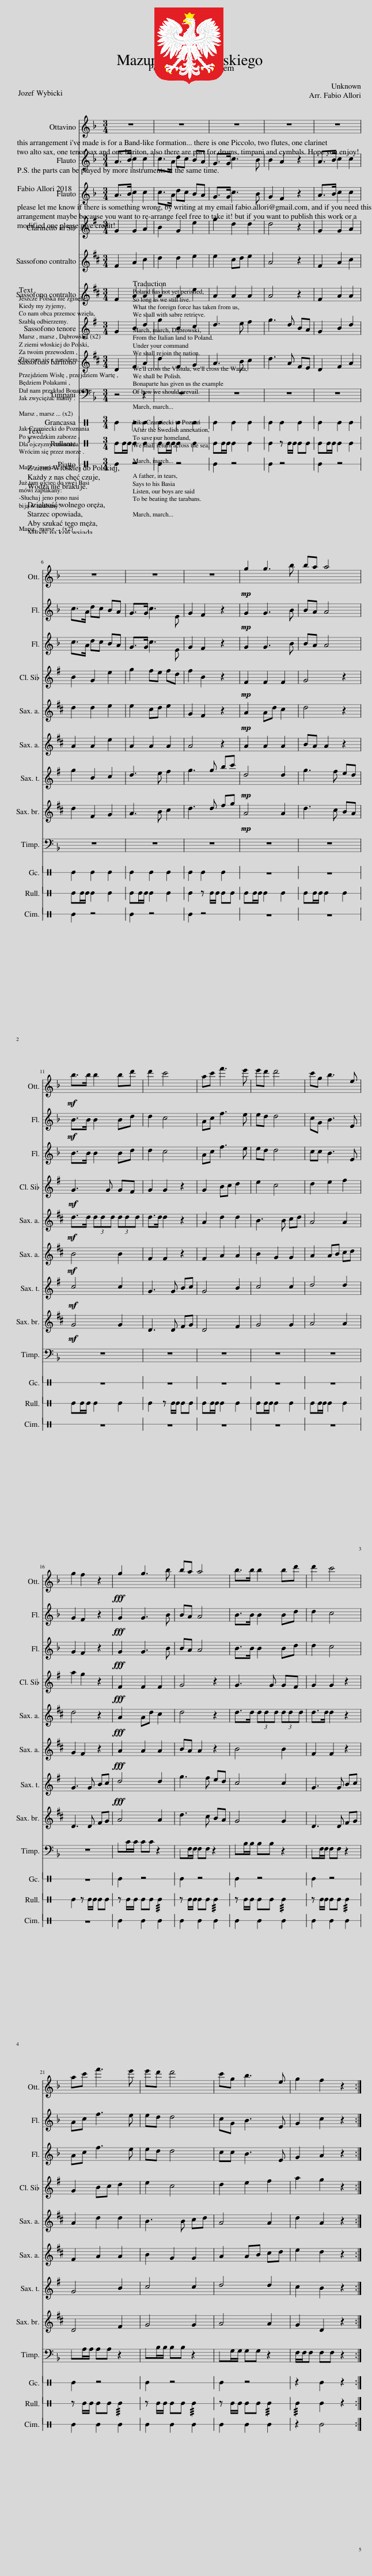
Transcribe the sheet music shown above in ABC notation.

X:1
%%score 1 2 3 4 5 6 7 8 9 10 11 12
L:1/8
M:3/4
I:linebreak $
K:F
V:1 treble transpose=12
V:2 treble
V:3 treble
V:4 treble transpose=-2
V:5 treble transpose=-9
V:6 treble transpose=-9
V:7 treble transpose=-14
V:8 treble transpose=-21
V:9 bass
V:10 perc stafflines=1
K:none
V:11 perc stafflines=1
K:none
V:12 perc stafflines=1
K:none
V:1
 z6 | z6 | z6 | z6 | z6 |$ %5
 z6 | z6 | z6 |!mp! g2 g3 b | ba a4 |$ %10
!mf! b>b b2 bd' | d'2 c'4 | ac' f'3 e' | e'd' d'4 | c'g b3 e |$ %15
 g2 f2 z2 |!fff! g2 g3 b | ba a4 | b>b b2 bd' | d'2 c'4 |$ %20
 ac' f'3 e' | e'd' d'4 | c'g b3 e | g2 f2 z2 :| %24
V:2
 A>B c2 c2 | c>A dc BA | G>G c3 B | B2 A2 z2 | A>B c2 c2 |$ %5
 c>A dc BA | G>G c3 E | G2 F2 z2 |!mp! G2 G3 B | BA A4 |$ %10
!mf! B>B B2 Bd | d2 c4 | Ac f3 e | ed d4 | cG B3 E |$ %15
 G2 F2 z2 |!fff! G2 G3 B | BA A4 | B>B B2 Bd | d2 c4 |$ %20
 Ac f3 e | ed d4 | cG B3 E | G2 c2 z2 :| %24
V:3
 A>B c2 c2 | c>A dc BA | G>G c3 B | G2 F2 z2 | A>B c2 c2 |$ %5
 c>A dc BA | G>G c3 E | G2 F2 z2 | G2 G3 B | BA A4 |$ %10
 B>B B2 Bd | d2 c4 | Ac f3 e | ed d4 | cc B3 E |$ %15
 G2 F2 z2 |!fff! G2 G3 B | BA A4 | B>B B2 Bd | d2 c4 |$ %20
 Ac f3 e | ed d4 | cc B3 E | G2 A2 z2 :| %24
V:4
[K:G] G2 G2 A2 | B2 G2 e2 | g2 d2 d2 | d4 z2 | G2 G2 A2 |$ %5
 B2 G2 e2 | g2 fe fd | f2 B2 z2 |!mp! F2 F2 F2 | G4 z2 |$ %10
!mf! G3 G GF | G2 G2 z2 | G2 Bc d2 | e2 c4 | d2 e2 f2 |$ %15
 a2 g2 z2 |!fff! F2 F2 F2 | G4 z2 | G3 G GF | G2 G2 z2 |$ %20
 G2 Bc d2 | e2 c4 | d2 e2 f2 | a2 g2 z2 :| %24
V:5
[K:D] F2 A2 c2 | d2 d2 e2 | e2 cd e2 | A4 z2 | F2 A2 c2 |$ %5
 d2 d2 e2 | e2 cd e2 | G2 F2 z2 |!mp! A2 Ad c2 | d4 z2 |$ %10
!mf! d>d (3ddd (3ddd | d>d d2 z2 | A2 d2 d2 | B3 B cd | A4 A2 |$ %15
 d4 z2 |!fff! A2 Ad c2 | d4 z2 | d>d (3ddd (3ddd | d>d d2 z2 |$ %20
 A2 d2 d2 | B3 B cd | A4 A2 | d2 A2 z2 :| %24
V:6
[K:D] F2 A2 A2 | A2 A2 e2 | A2 A2 A2 | A4 z2 | F2 A2 A2 |$ %5
 A2 A2 e2 | A2 A2 A2 | A4 z2 | A2 A2 A2 | BA A2 z2 |$ %10
!mf! B4 B2 | F2 F2 z2 | F2 A2 A2 | B2 G2 G2 | A2 AB cd |$ %15
 G2 F2 z2 |!fff! A2 A2 A2 | BA A2 z2 | B4 B2 | F2 F2 z2 |$ %20
 F2 A2 A2 | B2 G2 G2 | A2 AB cd | e2 d2 z2 :| %24
V:7
[K:G] G2 B2 d2 | g2 B2 c2 | d3 e f2 | g3 d BA | G2 B2 d2 |$ %5
 g2 B2 c2 | d3 e f2 | g3 g bc' |!mp! d4 d2 | g3 f ed |$ %10
!mf! c4 c2 | G3 G Bc | G4 B2 | c4 c2 | d4 d2 |$ %15
 G3 G Bc |!fff! d4 d2 | g3 f ed | c4 c2 | G3 G Bc |$ %20
 G4 B2 | c4 c2 | d4 d2 | c2 B2 z2 :| %24
V:8
[K:D] D2 F2 A2 | d2 F2 G2 | A3 B c2 | d3 A FE | D2 F2 A2 |$ %5
 d2 F2 G2 | A3 B c2 | d3 d fg |!mp! A4 A2 | d3 c BA |$ %10
!mf! G4 G2 | D3 D FG | D4 F2 | G4 G2 | A4 A2 |$ %15
 D3 D FG | A4 A2 | d3 c BA | G4 G2 | D3 D FG |$ %20
 D4 F2 | G4 G2 | A4 A2 | G2 D2 z2 :| %24
V:9
 z4 z2 | z6 | z6 | z6 | z6 |$ %5
 z6 | z6 | z6 | z6 | z6 |$ %10
 z6 | z6 | z6 | z6 | z6 |$ %15
 z6 |xC/C/ CC z2 |xF,/F,/ F,F, z2 |xB,/B,/ B,B, z2 |xF,/F,/ F,F, z2 |$ %20
xA,/A,/ A,A, z2 |xB,/B,/ B,B, z2 |xG,/G,/ G,G, z2 | F,/F,/F, F,F, z2 :| %24
V:10
 E2 E2 E2 | E2 E2 E2 | E2 E2 E2 | E2 E2 E2 | E2 E2 E2 |$ %5
 E2 E2 E2 | E2 E2 E2 | E2 E2 E2 | z6 | z6 |$ %10
 z6 | z6 | z6 | z6 | z6 |$ %15
 z6 | E2 z4 | E2 z4 | E2 z4 | E2 z4 |$ %20
 E2 z4 | E2 z4 | E2 z4 | z2 E2 z2 :| %24
V:11
 EE/E/ E2 E2 | EE/E/ E2 E2 | EE/E/ E2 E2 | E2 z E/E/ EE | EE/E/ E2 E2 |$ %5
 EE/E/ E2 E2 | EE/E/ E2 E2 | E2 z E/E/ EE | EE/E/ E2 E2 | EE/E/ E2 E2 |$ %10
 EE/E/ E2 E2 | E2 z E/E/ EE | EE/E/ E2 E2 | EE/E/ E2 E2 | EE/E/ E2 E2 |$ %15
 E2 z E/E/ EE | z E/E/ EE !///!E2 | z E/E/ EE !///!E2 | z E/E/ EE !///!E2 | z E/E/ EE !///!E2 |$ %20
 z E/E/ EE !///!E2 | z E/E/ EE !///!E2 | z E/E/ EE !///!E2 | !///!E2 E2 z2 :| %24
V:12
 E2 z4 | E2 z4 | E2 z4 | E2 z4 | E2 z4 |$ %5
 E2 z4 | E2 z4 | E2 z4 | z6 | z6 |$ %10
 z6 | z6 | z6 | z6 | z6 |$ %15
 z6 | E2 E2 E2 | E2 E2 E2 | E2 E2 E2 | E2 E2 E2 |$ %20
 E2 E2 E2 | E2 E2 E2 | E2 E2 E2 | z2 E4 :| %24
